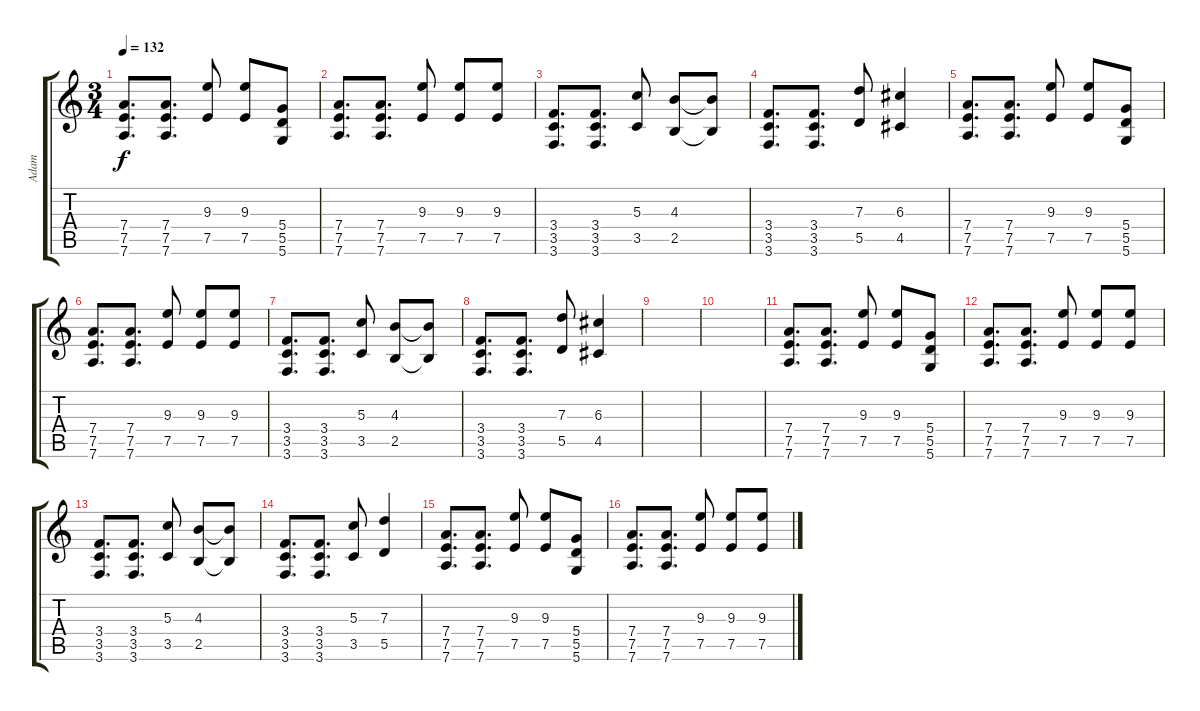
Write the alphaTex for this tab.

\track ("Adam" "Adam") {instrument distortionguitar}
\staff {score tabs}
\tuning (E4 B3 G3 D3 A2 D2) {hide}
\ts (3 4)
\tempo 132
\clef g2
\ks c
(7.4 7.5 7.6).8{d dy f} (7.4 7.5 7.6).8{d} (9.3 7.5).8 (9.3 7.5).8 (5.4 5.5 5.6).8 |
(7.4 7.5 7.6).8{d} (7.4 7.5 7.6).8{d} (9.3 7.5).8 (9.3 7.5).8 (9.3 7.5).8 |
(3.4 3.5 3.6).8{d} (3.4 3.5 3.6).8{d} (5.3 3.5).8 (4.3 2.5).8 (4.3{t} 2.5{t}).8 |
(3.4 3.5 3.6).8{d} (3.4 3.5 3.6).8{d} (7.3 5.5).8 (6.3 4.5).4 |
(7.4 7.5 7.6).8{d} (7.4 7.5 7.6).8{d} (9.3 7.5).8 (9.3 7.5).8 (5.4 5.5 5.6).8 |
(7.4 7.5 7.6).8{d} (7.4 7.5 7.6).8{d} (9.3 7.5).8 (9.3 7.5).8 (9.3 7.5).8 |
(3.4 3.5 3.6).8{d} (3.4 3.5 3.6).8{d} (5.3 3.5).8 (4.3 2.5).8 (4.3{t} 2.5{t}).8 |
(3.4 3.5 3.6).8{d} (3.4 3.5 3.6).8{d} (7.3 5.5).8 (6.3 4.5).4 |
|
|
(7.4 7.5 7.6).8{d} (7.4 7.5 7.6).8{d} (9.3 7.5).8 (9.3 7.5).8 (5.4 5.5 5.6).8 |
(7.4 7.5 7.6).8{d} (7.4 7.5 7.6).8{d} (9.3 7.5).8 (9.3 7.5).8 (9.3 7.5).8 |
(3.4 3.5 3.6).8{d} (3.4 3.5 3.6).8{d} (5.3 3.5).8 (4.3 2.5).8 (4.3{t} 2.5{t}).8 |
(3.4 3.5 3.6).8{d} (3.4 3.5 3.6).8{d} (5.3 3.5).8 (7.3 5.5).4 |
(7.4 7.5 7.6).8{d} (7.4 7.5 7.6).8{d} (9.3 7.5).8 (9.3 7.5).8 (5.4 5.5 5.6).8 |
(7.4 7.5 7.6).8{d} (7.4 7.5 7.6).8{d} (9.3 7.5).8 (9.3 7.5).8 (9.3 7.5).8
